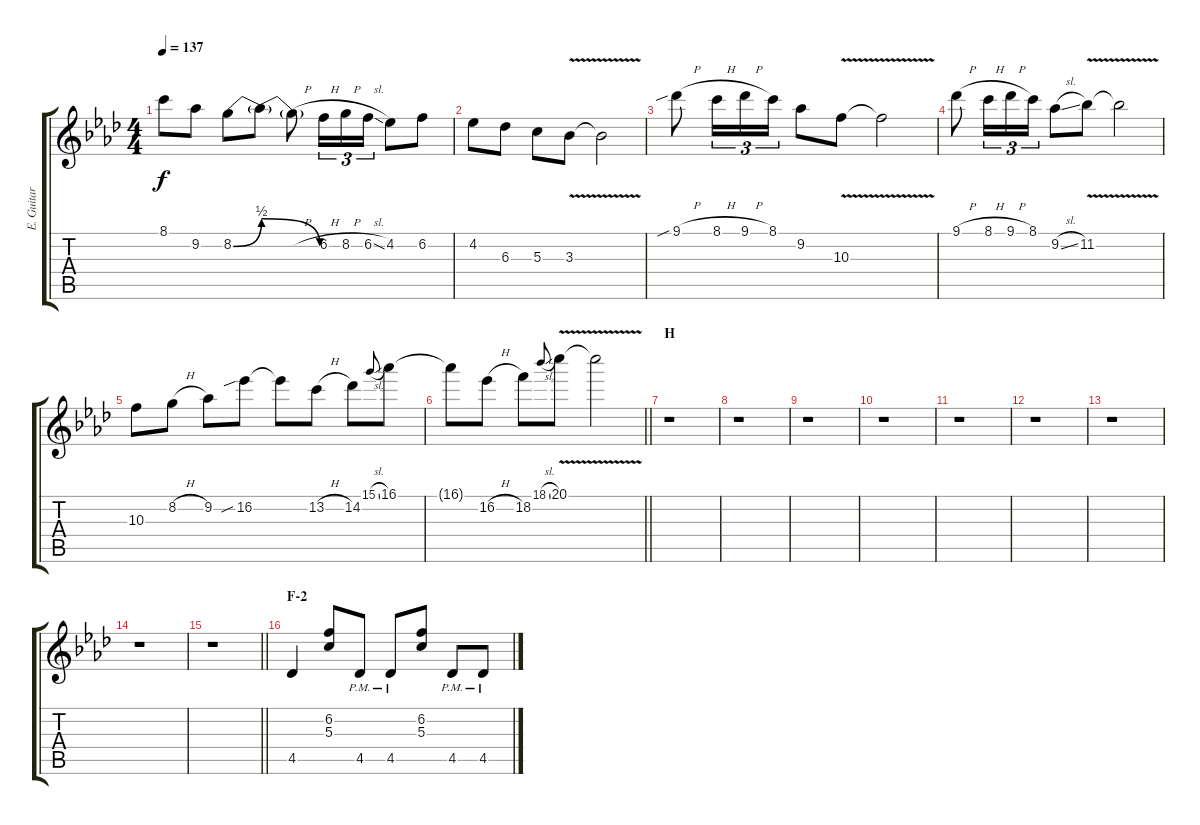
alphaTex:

\track ("E. Guitar I" "E. Guitar ") {instrument overdrivenguitar}
\staff {score tabs}
\tuning (E4 B3 G3 D3 A2 E2) {hide}
\ts (4 4)
\tempo 137
\clef g2
\ks ab
8.1{t}.8{dy f} 9.2.8 8.2{be (bend 0 0 60 2)}.8 8.2{be (release 0 2 60 0) t}.8 8.2{h t}.8 6.2{h}.16{tu (3 2)} 8.2{h}.16{tu (3 2)} 6.2{sl}.16{tu (3 2)} 4.2.8 6.2.8 |
4.2.8 6.3.8 5.3.8 3.3{v}.8 3.3{t}.2 |
9.1{sib h}.8 8.1{h}.16{tu (3 2)} 9.1{h}.16{tu (3 2)} 8.1.16{tu (3 2)} 9.2.8 10.3{v}.8 10.3{t}.2 |
9.1{h}.8 8.1{h}.16{tu (3 2)} 9.1{h}.16{tu (3 2)} 8.1.16{tu (3 2)} 9.2{sl}.8 11.2{v}.8 11.2{t}.2 |
10.3.8 8.2{h}.8 9.2.8 16.2{sib}.8 16.2{t}.8 13.2{h}.8 14.2.8 15.1{sl}.8{gr onbeat} 16.1.8 |
\barLineRight lightlight
16.1{t}.8 16.2{h}.8 18.2.8 18.1{sl}.8{gr onbeat} 20.1{v}.8 20.1{t}.2 |
\section ("" "H")
r.1 |
r.1 |
r.1 |
r.1 |
r.1 |
r.1 |
r.1 |
r.1 |
\barLineRight lightlight
r.1 |
\section ("" "F-2")
4.5.4 (6.2 5.3).8 4.5{pm}.8 4.5{pm}.8 (6.2 5.3).8 4.5{pm}.8 4.5{pm}.8
